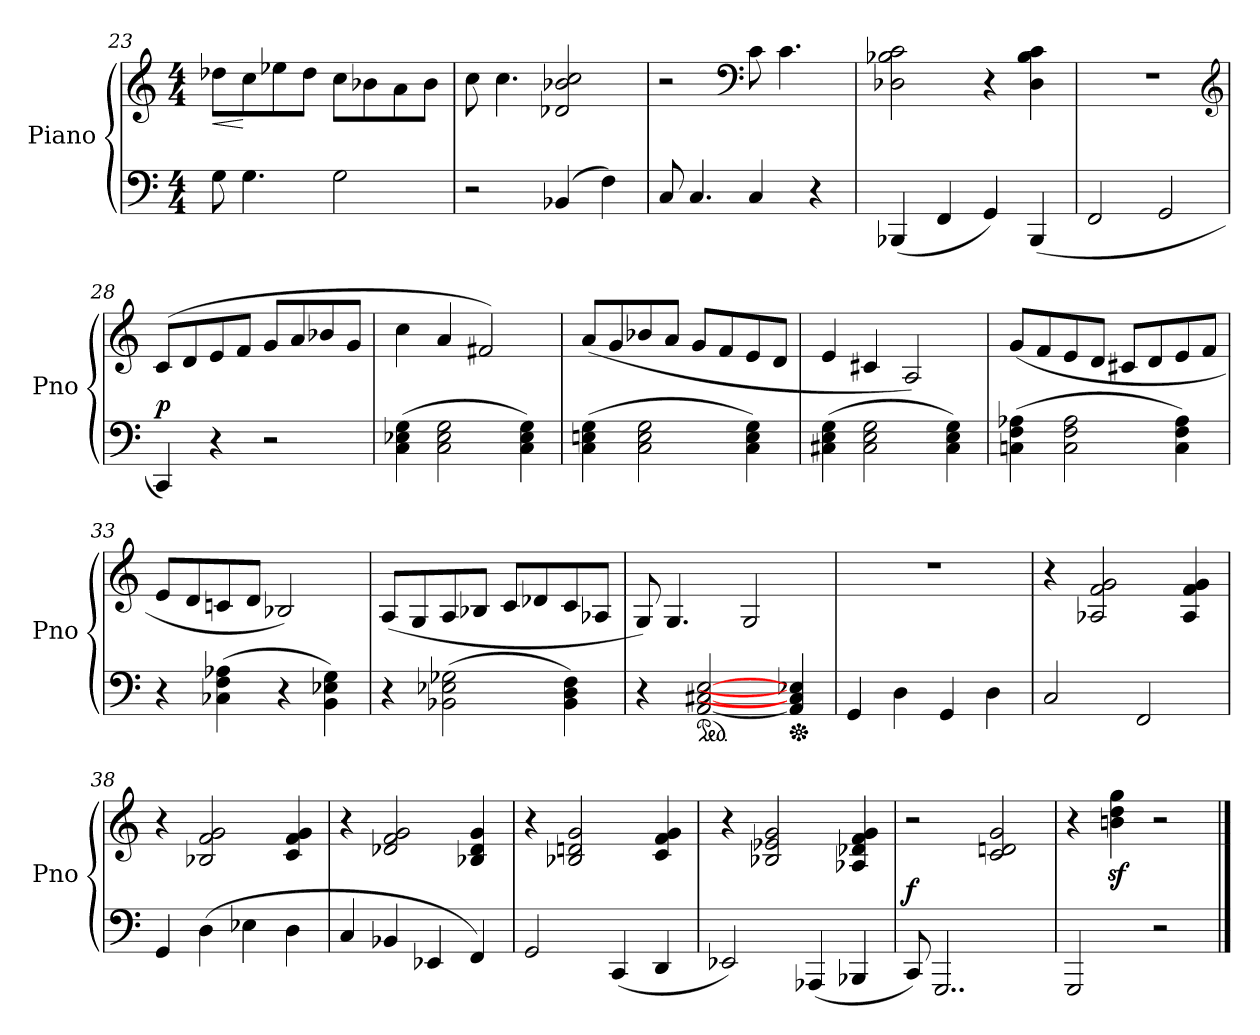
**kern	**dynam	**kern	**dynam
*part2	*part2	*part1	*part1
*staff2	*staff2	*staff1	*staff1
*I"Piano	*	*I"Piano	*
*I'Pno	*	*I'Pno	*
*clefF4	*	*clefG2	*
*M4/4	*	*M4/4	*
=23	=23	=23	=23
!	!	!	!LO:HP:b
8G\	.	8dd-X\L	<
4.G\	.	8cc\	[
.	.	8ee-X\	.
.	.	8dd-\J	.
2G\	.	8cc\L	.
.	.	8b-X\	.
.	.	8a\	.
.	.	8b-\J	.
=24	=24	=24	=24
2r	.	8cc\	.
.	.	4.cc\	.
(4BB-X/	.	2d-X/ 2b-X/ 2cc/	.
4F\)	.	.	.
!!LO:LB:g=z
=25	=25	=25	=25
8C/	.	2r	.
4.C/	.	.	.
*	*	*clefF4	*
4C/	.	8c\	.
.	.	4.c\	.
4r	.	.	.
=26	=26	=26	=26
(4BBB-X/	.	2D-X\ 2B-X\ 2c\	.
4FF/	.	.	.
4GG/)	.	4r	.
(4BBB-/	.	4D-\ 4B-\ 4c\	.
=27	=27	=27	=27
2FF/	.	1r	.
2GG/	.	.	.
*	*	*clefG2	*
=28	=28	=28	=28
*	*	*MM126	*
!	!LO:DY:a	!	!
4CC/)	p	(8c/L	.
.	.	8d/	.
4r	.	8e/	.
.	.	8f/J	.
2r	.	8g/L	.
.	.	8a/	.
.	.	8b-X/	.
.	.	8g/J	.
=29	=29	=29	=29
(4C\ 4E-X\ 4G\	.	4cc\	.
2C\ 2E-\ 2G\	.	4a/	.
.	.	2f#X/)	.
4C\ 4E-\ 4G\)	.	.	.
!!LO:LB:g=z
=30	=30	=30	=30
(4C\ 4En\ 4G\	.	(8a/L	.
.	.	8g/	.
2C\ 2E\ 2G\	.	8b-X/	.
.	.	8a/J	.
.	.	8g/L	.
.	.	8f/	.
4C\ 4E\ 4G\)	.	8e/	.
.	.	8d/J	.
=31	=31	=31	=31
(4C#X\ 4E\ 4G\	.	4e/	.
2C#\ 2E\ 2G\	.	4c#X/	.
.	.	2A/)	.
4C#\ 4E\ 4G\)	.	.	.
=32	=32	=32	=32
(4Cn\ 4F\ 4A-X\	.	(8g/L	.
.	.	8f/	.
2C\ 2F\ 2A-\	.	8e/	.
.	.	8d/J	.
.	.	8c#X/L	.
.	.	8d/	.
4C\ 4F\ 4A-\)	.	8e/	.
.	.	8f/J	.
=33	=33	=33	=33
4r	.	8e/L	.
.	.	8d/	.
(4C-X\ 4F\ 4A-X\	.	8cn/	.
.	.	8d/J	.
4r	.	2B-X/)	.
4BB\ 4E-X\ 4G\)	.	.	.
!!LO:LB:g=z
=34	=34	=34	=34
4r	.	(8A/L	.
.	.	8G/	.
(2BB-X\ 2E-X\ 2G-X\	.	8A/	.
.	.	8B-X/J	.
.	.	8c/L	.
.	.	8d-X/	.
4BB-\ 4D\ 4F\)	.	8c/	.
.	.	8A-X/J	.
=35	=35	=35	=35
4r	.	8G/)	.
.	.	4.G/	.
*ped	*	*	*
[2AA/ [2C#X/ [2E/	.	.	.
.	.	2G/	.
*Xped	*	*	*
4AA/] 4Cn/] 4E-X/]	.	.	.
=36	=36	=36	=36
*	*	*MM108	*
4GG/	.	1r	.
4D\	.	.	.
4GG/	.	.	.
4D\	.	.	.
=37	=37	=37	=37
2C/	.	4r	.
.	.	2A-X/ 2f/ 2g/	.
2FF/	.	.	.
.	.	4A-/ 4f/ 4g/	.
!!LO:LB:g=z
=38	=38	=38	=38
4GG/	.	4r	.
(4D\	.	2B-X/ 2f/ 2g/	.
4E-X\	.	.	.
4D\	.	4c/ 4f/ 4g/	.
=39	=39	=39	=39
4C/	.	4r	.
4BB-X/	.	2d-X/ 2f/ 2g/	.
4EE-X/	.	.	.
4FF/)	.	4B-X/ 4d-/ 4g/	.
=40	=40	=40	=40
2GG/	.	4r	.
.	.	2B-X/ 2dn/ 2g/	.
(4CC/	.	.	.
4DD/	.	4c/ 4f/ 4g/	.
=41	=41	=41	=41
2EE-X/)	.	4r	.
.	.	2B-X/ 2e-X/ 2g/	.
(4AAA-X/	.	.	.
4BBB-X/	.	4A-X/ 4d-X/ 4f/ 4g/	.
=42	=42	=42	=42
!	!LO:DY:a	!	!
8CC/)	f	2r	.
2..GGG/	.	.	.
.	.	2c/ 2dn/ 2g/	.
=43	=43	=43	=43
2GGG/	.	4r	.
.	.	4bn\z> 4dd\z> 4gg\z>	.
2r	.	2r	.
==	==	==	==
*-	*-	*-	*-
